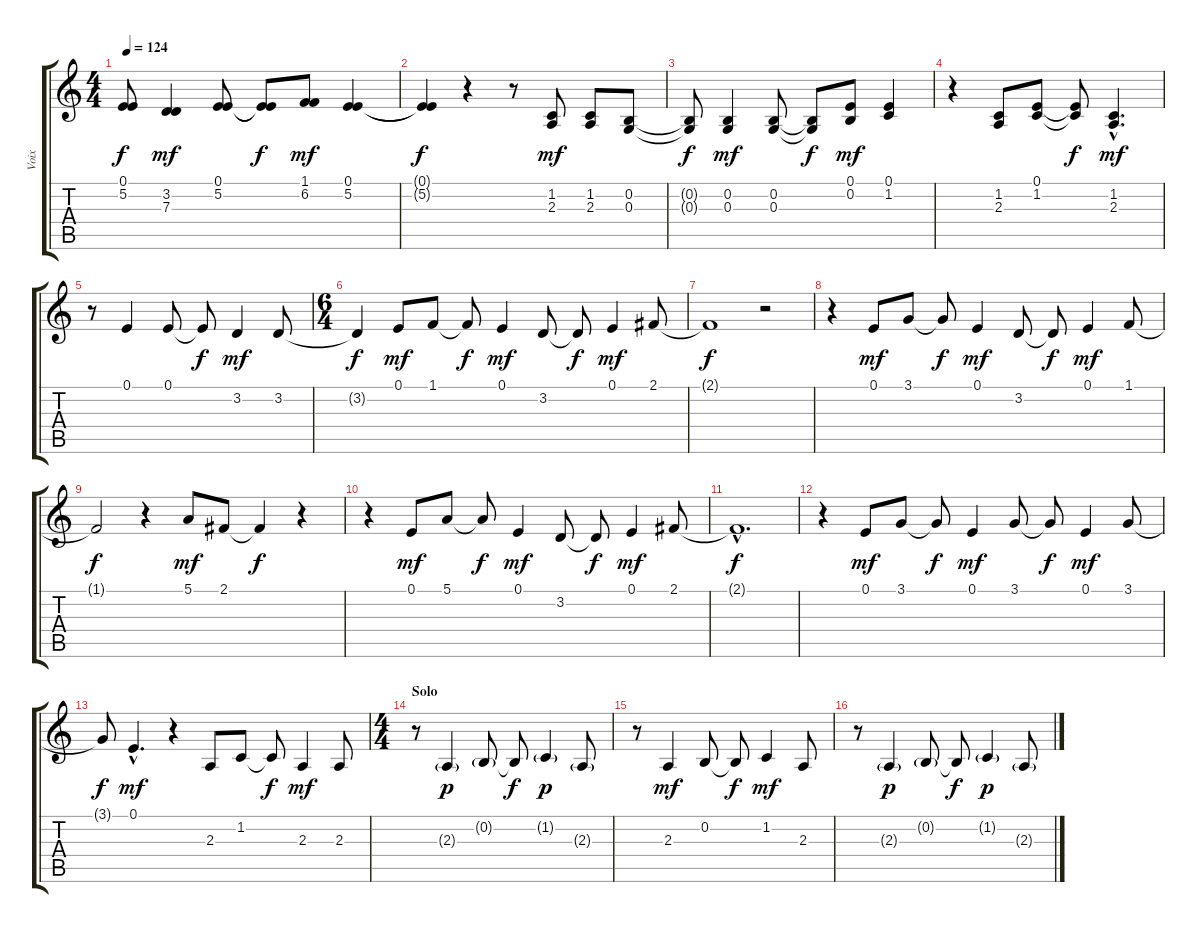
\track ("Voix" "Voix") {instrument cello}
\staff {score tabs}
\tuning (E4 B3 G3 D3 A2 E2) {hide}
\ts (4 4)
\tempo 124
\clef g2
\ks c
(0.1{t} 5.2{t}).8{dy f} (3.2 7.3).4{dy mf} (0.1 5.2).8 (0.1{t} 5.2{t}).8{dy f} (1.1 6.2).8{dy mf} (0.1 5.2).4 |
(0.1{t} 5.2{t}).4{dy f} r.4 r.8 (1.2 2.3).8{dy mf} (1.2 2.3).8 (0.2 0.3).8 |
(0.2{t} 0.3{t}).8{dy f} (0.2 0.3).4{dy mf} (0.2 0.3).8 (0.2{t} 0.3{t}).8{dy f} (0.1 0.2).8{dy mf} (0.1 1.2).4 |
r.4 (1.2 2.3).8 (0.1 1.2).8 (0.1{t} 1.2{t}).8{dy f} (1.2{hac} 2.3{hac}).4{d dy mf} |
r.8 0.1.4 0.1.8 0.1{t}.8{dy f} 3.2.4{dy mf} 3.2.8 |
\ts (6 4)
3.2{t}.4{dy f} 0.1.8{dy mf} 1.1.8 1.1{t}.8{dy f} 0.1.4{dy mf} 3.2.8 3.2{t}.8{dy f} 0.1.4{dy mf} 2.1.8 |
2.1{t}.1{dy f} r.2 |
r.4 0.1.8{dy mf} 3.1.8 3.1{t}.8{dy f} 0.1.4{dy mf} 3.2.8 3.2{t}.8{dy f} 0.1.4{dy mf} 1.1.8 |
1.1{t}.2{dy f} r.4 5.1.8{dy mf} 2.1.8 2.1{t}.4{dy f} r.4 |
r.4 0.1.8{dy mf} 5.1.8 5.1{t}.8{dy f} 0.1.4{dy mf} 3.2.8 3.2{t}.8{dy f} 0.1.4{dy mf} 2.1.8 |
2.1{hac t}.1{d dy f} |
r.4 0.1.8{dy mf} 3.1.8 3.1{t}.8{dy f} 0.1.4{dy mf} 3.1.8 3.1{t}.8{dy f} 0.1.4{dy mf} 3.1.8 |
3.1{t}.8{dy f} 0.1{hac}.4{d dy mf} r.4 2.3.8 1.2.8 1.2{t}.8{dy f} 2.3.4{dy mf} 2.3.8 |
\ts (4 4)
\section ("" "Solo")
r.8 2.3{g}.4{dy p} 0.2{g}.8 0.2{t}.8{dy f} 1.2{g}.4{dy p} 2.3{g}.8 |
r.8 2.3.4{dy mf} 0.2.8 0.2{t}.8{dy f} 1.2.4{dy mf} 2.3.8 |
r.8 2.3{g}.4{dy p} 0.2{g}.8 0.2{t}.8{dy f} 1.2{g}.4{dy p} 2.3{g}.8
